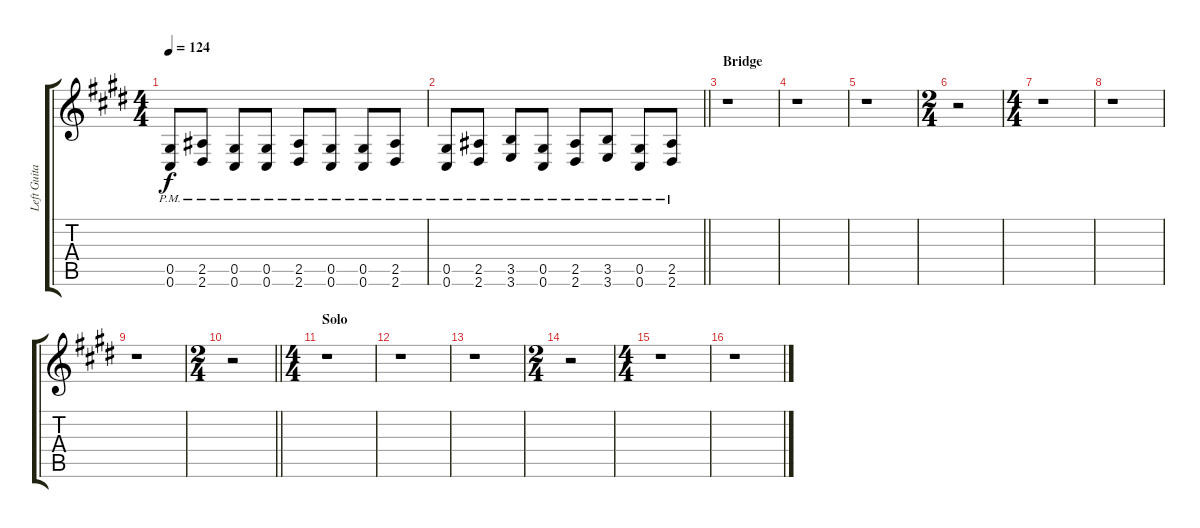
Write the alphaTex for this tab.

\track ("Left Guitar I" "Left Guita") {instrument overdrivenguitar}
\staff {score tabs}
\tuning (Eb4 Bb3 Gb3 Db3 Ab2 Db2) {hide}
\ts (4 4)
\tempo 124
\clef g2
\ks e
(0.5{pm} 0.6{pm}).8{dy f} (2.5{pm} 2.6{pm}).8 (0.5{pm} 0.6{pm}).8 (0.5{pm} 0.6{pm}).8 (2.5{pm} 2.6{pm}).8 (0.5{pm} 0.6{pm}).8 (0.5{pm} 0.6{pm}).8 (2.5{pm} 2.6{pm}).8 |
\barLineRight lightlight
(0.5{pm} 0.6{pm}).8 (2.5{pm} 2.6{pm}).8 (3.5{pm} 3.6{pm}).8 (0.5{pm} 0.6{pm}).8 (2.5{pm} 2.6{pm}).8 (3.5{pm} 3.6{pm}).8 (0.5{pm} 0.6{pm}).8 (2.5{pm} 2.6{pm}).8 |
\section ("" "Bridge")
r.1 |
r.1 |
r.1 |
\ts (2 4)
r.2 |
\ts (4 4)
r.1 |
r.1 |
r.1 |
\ts (2 4)
\barLineRight lightlight
r.2 |
\ts (4 4)
\section ("" "Solo")
r.1 |
r.1 |
r.1 |
\ts (2 4)
r.2 |
\ts (4 4)
r.1 |
r.1
